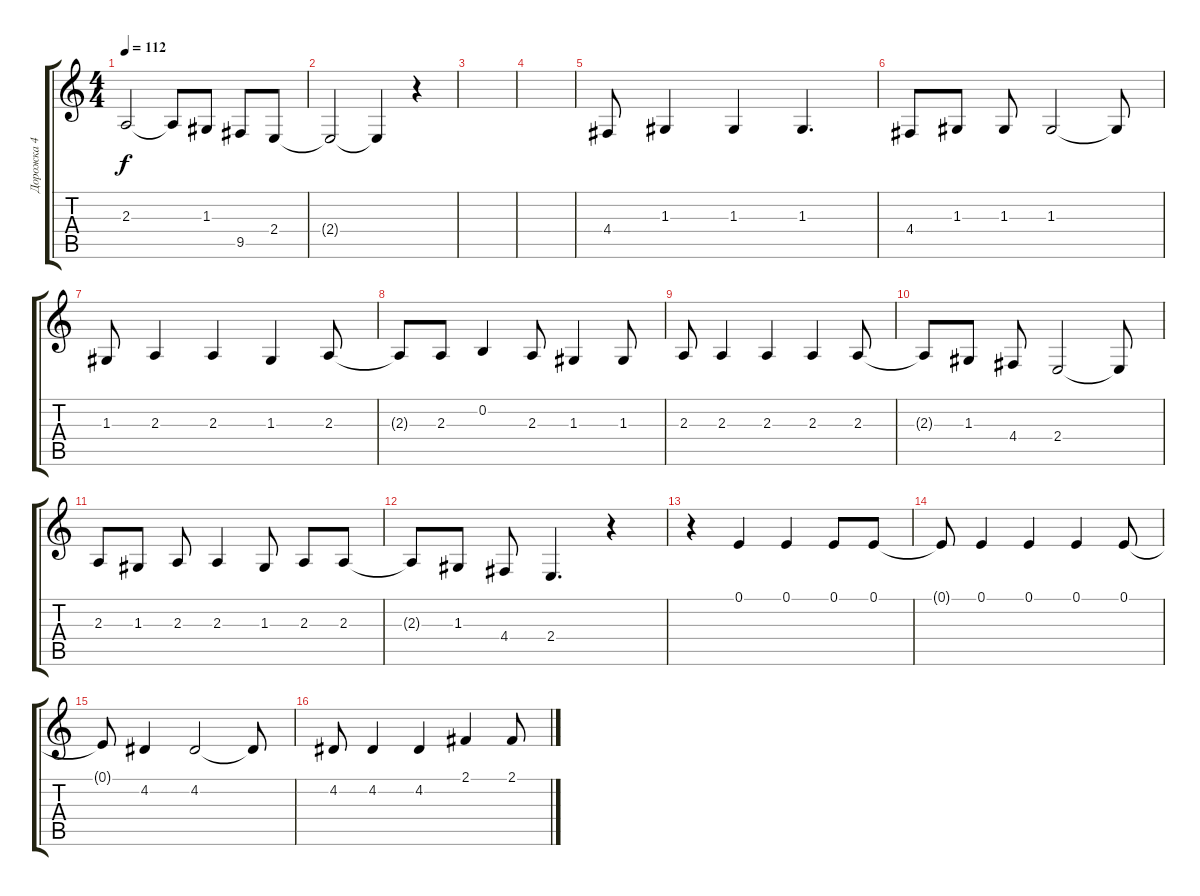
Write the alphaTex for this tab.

\track ("Дорожка 4" "Дорожка 4") {instrument brightacousticpiano}
\staff {score tabs}
\tuning (E4 B3 G3 D3 A2 E2) {hide}
\ts (4 4)
\tempo 112
\clef g2
\ks c
2.3.2{dy f} 2.3{t}.8 1.3.8 9.5.8 2.4.8 |
2.4{t}.2{volume 5} 2.4{t}.4 r.4 |
|
|
4.4.8{volume 11 instrument brightacousticpiano} 1.3.4 1.3.4 1.3.4{d} |
4.4.8 1.3.8 1.3.8 1.3.2 1.3{t}.8 |
1.3.8 2.3.4 2.3.4 1.3.4 2.3.8 |
2.3{t}.8 2.3.8 0.2.4 2.3.8 1.3.4 1.3.8 |
2.3.8 2.3.4 2.3.4 2.3.4 2.3.8 |
2.3{t}.8 1.3.8 4.4.8 2.4.2 2.4{t}.8 |
2.3.8 1.3.8 2.3.8 2.3.4 1.3.8 2.3.8 2.3.8 |
2.3{t}.8 1.3.8 4.4.8 2.4.4{d} r.4 |
r.4{volume 8 instrument lead2sawtooth} 0.1.4 0.1.4 0.1.8 0.1.8 |
0.1{t}.8 0.1.4 0.1.4 0.1.4 0.1.8 |
0.1{t}.8 4.2.4 4.2.2 4.2{t}.8 |
4.2.8 4.2.4 4.2.4 2.1.4 2.1.8
